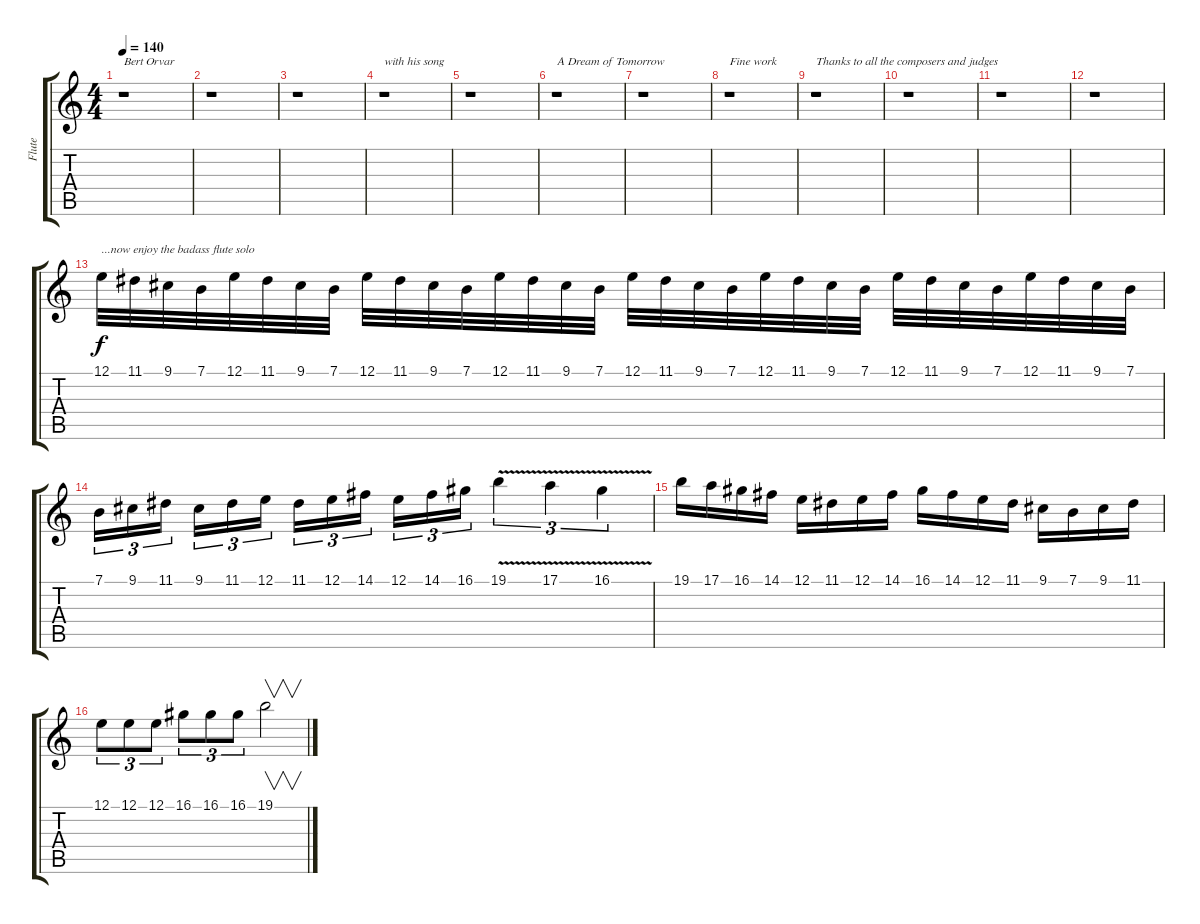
\track ("Flute" "Flute") {instrument flute}
\staff {score tabs}
\tuning (E4 B3 G3 D3 A2 E2) {hide}
\ts (4 4)
\tempo 140
\clef g2
\ks c
r.1{txt "Bert Orvar" dy fff} |
r.1 |
r.1 |
r.1{txt "with his song"} |
r.1 |
r.1{txt "A Dream of Tomorrow"} |
r.1 |
r.1{txt "Fine work"} |
r.1{txt "Thanks to all the composers and judges"} |
r.1 |
r.1 |
r.1 |
12.1.32{txt "...now enjoy the badass flute solo" dy f} 11.1.32 9.1.32 7.1.32 12.1.32 11.1.32 9.1.32 7.1.32 12.1.32 11.1.32 9.1.32 7.1.32 12.1.32 11.1.32 9.1.32 7.1.32 12.1.32 11.1.32 9.1.32 7.1.32 12.1.32 11.1.32 9.1.32 7.1.32 12.1.32 11.1.32 9.1.32 7.1.32 12.1.32 11.1.32 9.1.32 7.1.32 |
7.1.16{tu (3 2)} 9.1.16{tu (3 2)} 11.1.16{tu (3 2)} 9.1.16{tu (3 2)} 11.1.16{tu (3 2)} 12.1.16{tu (3 2)} 11.1.16{tu (3 2)} 12.1.16{tu (3 2)} 14.1.16{tu (3 2)} 12.1.16{tu (3 2)} 14.1.16{tu (3 2)} 16.1.16{tu (3 2)} 19.1{v}.4{tu (3 2)} 17.1{v}.4{tu (3 2)} 16.1{v}.4{tu (3 2)} |
19.1.16 17.1.16 16.1.16 14.1.16 12.1.16 11.1.16 12.1.16 14.1.16 16.1.16 14.1.16 12.1.16 11.1.16 9.1.16 7.1.16 9.1.16 11.1.16 |
12.1.8{tu (3 2)} 12.1.8{tu (3 2)} 12.1.8{tu (3 2)} 16.1.8{tu (3 2)} 16.1.8{tu (3 2)} 16.1.8{tu (3 2)} 19.1.2{v}
